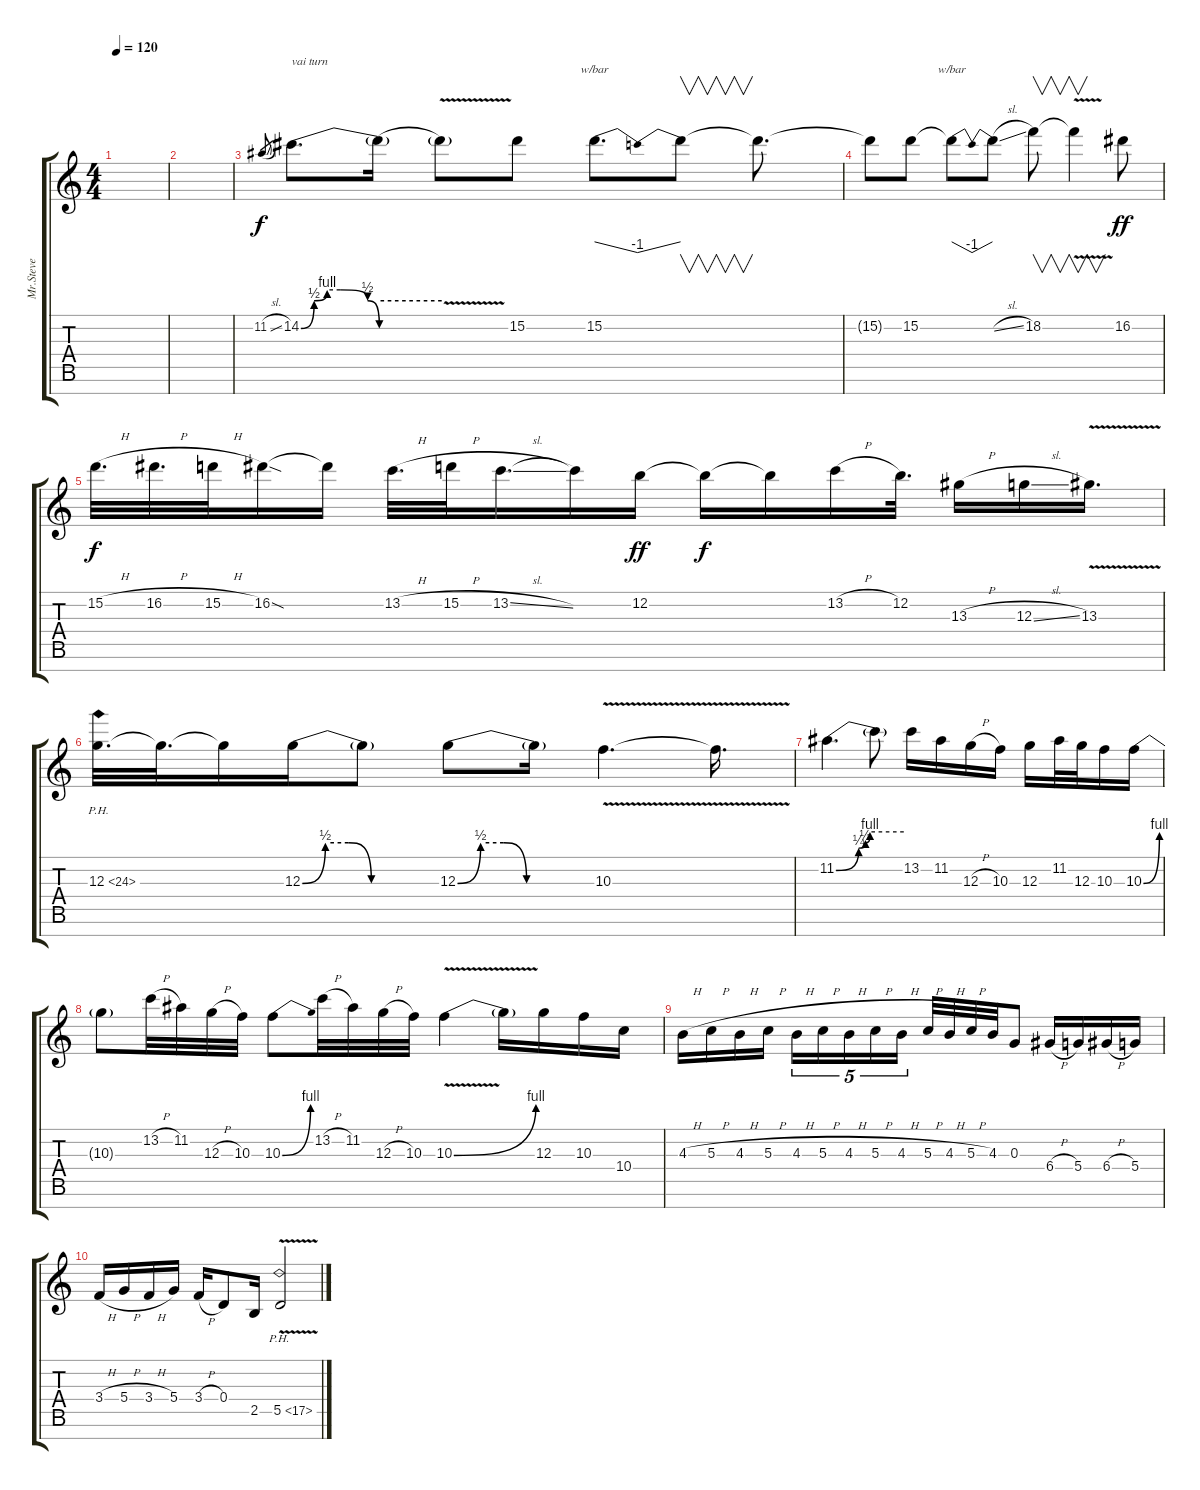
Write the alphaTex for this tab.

\track ("Mr.Steve" "Mr.Steve") {instrument distortionguitar}
\staff {score tabs}
\tuning (E4 B3 G3 D3 A2 E2 B1) {hide}
\ts (4 4)
\tempo 120
\clef g2
\ks c
|
|
11.2{sl}.8{gr} 14.2{be (custom 0 0 10 2 20 4 30 4 51 2 60 0)}.8{d txt "vai turn" volume 16} 14.2{be (hold 0 2 60 2) t}.16 14.2{v t}.8 15.2.8 15.2.8{d tbe (dip default 0 0 30 -4 60 0)} 15.2{t}.8{v} 15.2{t}.8{d} |
15.2{t}.8 15.2.8 15.2{t}.8{tbe (dip default 0 0 30 -4 60 0)} 15.2{sl t}.8 18.2.8{v} 18.2{v t}.4{v} 16.2.8{dy ff} |
15.2{h}.32{d dy f} 16.2{h}.32{d} 15.2{h}.32 16.2{sod}.16 16.2{t}.16 13.2{h}.32{d} 15.2{h}.32 13.2{sl}.16{d} 13.2{t}.16 12.2.16{dy ff} 12.2{t}.16{dy f} 12.2{t}.16 13.2{h}.16 12.2.32{d} 13.3{h}.16 12.3{sl}.16 13.3{v}.16{d} |
12.3{ph 12}.32{d} 12.3{t}.32{d} 12.3{t}.16 12.3{be (custom 0 0 10 2 20 2 30 0 60 0)}.16 12.3{t}.8 12.3{be (custom 0 0 10 2 20 2 30 0 60 0)}.8 12.3{t}.16 10.3{v}.4{d} 10.3{t}.16{d} |
11.2{be (custom 0 0 20 1 26 2 30 4 60 4)}.4{d} 11.2{t}.8 13.2.16 11.2.16 12.3{h}.16 10.3.16 12.3.16 11.2.32 12.3.32 10.3.16 10.3{be (bend 0 0 60 4)}.16 |
10.3{t}.8 13.2{h}.32 11.2.32 12.3{h}.32 10.3.32 10.3{be (bend 0 0 60 4)}.8 13.2{h}.32 11.2.32 12.3{h}.32 10.3.32 10.3{be (bend 0 0 60 4) v}.4 10.3{t}.16 12.3.16 10.3.16 10.4.16 |
4.3{h}.16 5.3{h}.16 4.3{h}.16 5.3{h}.16 4.3{h}.16{tu (5 4)} 5.3{h}.16{tu (5 4)} 4.3{h}.16{tu (5 4)} 5.3{h}.16{tu (5 4)} 4.3{h}.16{tu (5 4)} 5.3{h}.32 4.3{h}.32 5.3{h}.32 4.3.32 0.3.8 6.4{h}.16 5.4.16 6.4{h}.16 5.4.16 |
3.4{h}.16 5.4{h}.16 3.4{h}.16 5.4.16 3.4{h}.16 0.4.8 2.5.16 5.5{ph 12 v}.2
